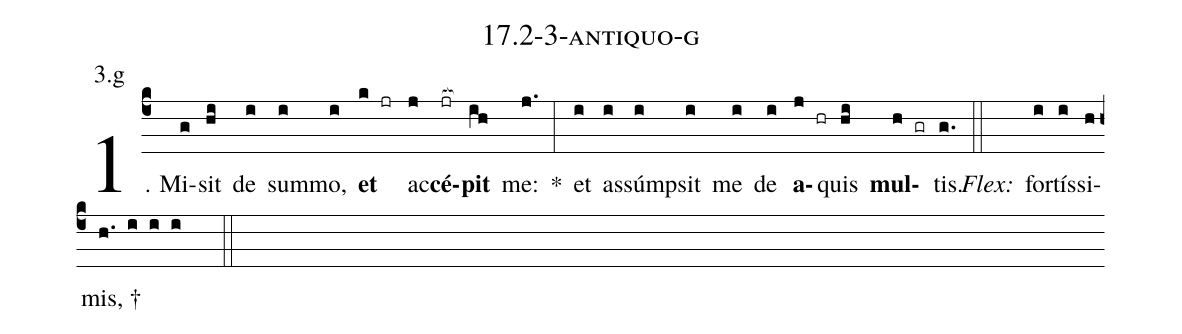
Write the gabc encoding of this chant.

name: 17.2-3-antiquo-g;
annotation: 3.g;
%%
(c4)1. Mi(g)sit(hi) de(i) sum(i)mo,(i) <b>et</b>(k jr) ac(j)<b>cé</b>(jr[ocb:1{])<b>pit</b>(ih[ocb:0}]) me:(j.) *(:) et(i) as(i)súmp(i)sit(i) me(i) de(i) <b>a</b>(j hr)quis(hi) <b>mul</b>(h gr)tis.(g.) (::)
<i>Flex:</i>()  for(i)tís(i)si(h)mis, †(h. i i i  ::)

%E(i) u(i) o(j) u(hi) a(h) e.(g.) (::)
